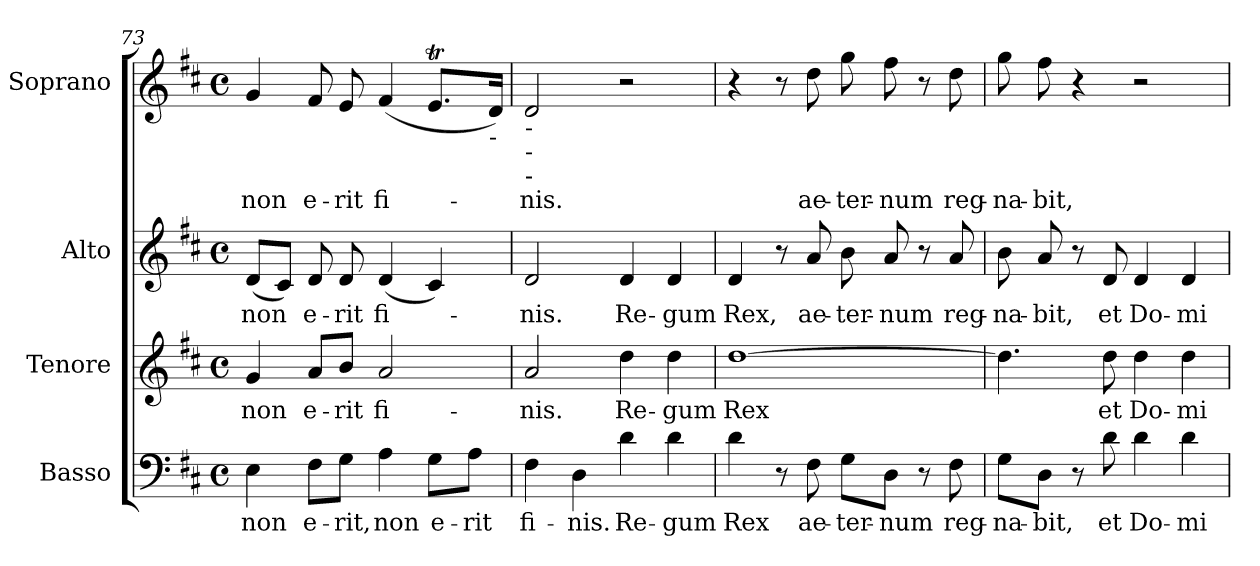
**kern	**text	**kern	**text	**kern	**text	**kern	**text
*part4	*part4	*part3	*part3	*part2	*part2	*part1	*part1
*staff4	*staff4	*staff3	*staff3	*staff2	*staff2	*staff1	*staff1
*I"Basso	*	*I"Tenore	*	*I"Alto	*	*I"Soprano	*
*I'B.	*	*I'T.	*	*I'A.	*	*I'S.	*
*clefF4	*	*clefG2	*	*clefG2	*	*clefG2	*
*	*	*ITrd7c12	*	*	*	*	*
*k[f#c#]	*	*k[f#c#]	*	*k[f#c#]	*	*k[f#c#]	*
*D:	*	*D:	*	*D:	*	*D:	*
*M4/4	*	*M4/4	*	*M4/4	*	*M4/4	*
*met(c)	*	*met(c)	*	*met(c)	*	*met(c)	*
=73	=73	=73	=73	=73	=73	=73	=73
!	!LO:LY:b:color=#000000	!	!	!	!	!	!
!	!	!	!LO:LY:b:color=#000000	!	!	!	!
!	!	!	!	!	!LO:LY:b:color=#000000	!	!
!	!	!	!	!	!	!	!LO:LY:b:color=#000000
4Ei\	non	4Gi/	non	(8di/L	non	4gi/	non
.	.	.	.	8c#i/J)	.	.	.
!	!LO:LY:b:color=#000000	!	!	!	!	!	!
!	!	!	!LO:LY:b:color=#000000	!	!	!	!
!	!	!	!	!	!LO:LY:b:color=#000000	!	!
!	!	!	!	!	!	!	!LO:LY:b:color=#000000
8F#i\L	e-	8Ai/L	e-	8di/	e-	8f#i/	e-
!	!LO:LY:b:color=#000000	!	!	!	!	!	!
!	!	!	!LO:LY:b:color=#000000	!	!	!	!
!	!	!	!	!	!LO:LY:b:color=#000000	!	!
!	!	!	!	!	!	!	!LO:LY:b:color=#000000
8Gi\J	-rit,	8Bi/J	-rit	8di/	-rit	8ei/	-rit
!	!LO:LY:b:color=#000000	!	!	!	!	!	!
!	!	!	!LO:LY:b:color=#000000	!	!	!	!
!	!	!	!	!	!LO:LY:b:color=#000000	!	!
!	!	!	!	!	!	!	!LO:LY:b:color=#000000
4Ai\	non	2Ai/	fi-	(4di/	fi-	(4f#i/	fi-
!	!LO:LY:b:color=#000000	!	!	!	!	!	!
8Gi\L	e-	.	.	4c#i/)	.	8.eTi/L	.
!	!LO:LY:b:color=#000000	!	!	!	!	!	!
8Ai\J	-rit	.	.	.	.	.	.
!	!	!	!	!	!	!LO:TX:b:t=-	!
.	.	.	.	.	.	16di/Jk)	.
!!LO:LB:g=z
=74	=74	=74	=74	=74	=74	=74	=74
!	!LO:LY:b:color=#000000	!	!	!	!	!	!
!	!	!	!LO:LY:b:color=#000000	!	!	!	!
!	!	!	!	!	!LO:LY:b:color=#000000	!	!
!	!	!	!	!	!	!LO:TX:b:t=-	!
!	!	!	!	!	!	!LO:TX:b:t=-	!
!	!	!	!	!	!	!LO:TX:b:t=-	!
!	!	!	!	!	!	!	!LO:LY:b:color=#000000
4F#i\	fi-	2Ai/	-nis.	2di/	-nis.	2di/	-nis.
!	!LO:LY:b:color=#000000	!	!	!	!	!	!
4Di\	-nis.	.	.	.	.	.	.
!	!LO:LY:b:color=#000000	!	!	!	!	!	!
!	!	!	!LO:LY:b:color=#000000	!	!	!	!
!	!	!	!	!	!LO:LY:b:color=#000000	!	!
4di\	Re-	4di\	Re-	4di/	Re-	2r	.
!	!LO:LY:b:color=#000000	!	!	!	!	!	!
!	!	!	!LO:LY:b:color=#000000	!	!	!	!
!	!	!	!	!	!LO:LY:b:color=#000000	!	!
4di\	-gum	4di\	-gum	4di/	-gum	.	.
=75	=75	=75	=75	=75	=75	=75	=75
!	!LO:LY:b:color=#000000	!	!	!	!	!	!
!	!	!	!LO:LY:b:color=#000000	!	!	!	!
!	!	!	!	!	!LO:LY:b:color=#000000	!	!
4di\	Rex	[1di	Rex	4di/	Rex,	4r	.
8r	.	.	.	8r	.	8r	.
!	!LO:LY:b:color=#000000	!	!	!	!	!	!
!	!	!	!	!	!LO:LY:b:color=#000000	!	!
!	!	!	!	!	!	!	!LO:LY:b:color=#000000
8F#i\	ae-	.	.	8ai/	ae-	8ddi\	ae-
!	!LO:LY:b:color=#000000	!	!	!	!	!	!
!	!	!	!	!	!LO:LY:b:color=#000000	!	!
!	!	!	!	!	!	!	!LO:LY:b:color=#000000
8Gi\L	-ter-	.	.	8bi\	-ter-	8ggi\	-ter-
!	!LO:LY:b:color=#000000	!	!	!	!	!	!
!	!	!	!	!	!LO:LY:b:color=#000000	!	!
!	!	!	!	!	!	!	!LO:LY:b:color=#000000
8Di\J	-num	.	.	8ai/	-num	8ff#i\	-num
8r	.	.	.	8r	.	8r	.
!	!LO:LY:b:color=#000000	!	!	!	!	!	!
!	!	!	!	!	!LO:LY:b:color=#000000	!	!
!	!	!	!	!	!	!	!LO:LY:b:color=#000000
8F#i\	reg-	.	.	8ai/	reg-	8ddi\	reg-
=76	=76	=76	=76	=76	=76	=76	=76
!	!LO:LY:b:color=#000000	!	!	!	!	!	!
!	!	!	!	!	!LO:LY:b:color=#000000	!	!
!	!	!	!	!	!	!	!LO:LY:b:color=#000000
8Gi\L	-na-	4.di\]	.	8bi\	-na-	8ggi\	-na-
!	!LO:LY:b:color=#000000	!	!	!	!	!	!
!	!	!	!	!	!LO:LY:b:color=#000000	!	!
!	!	!	!	!	!	!	!LO:LY:b:color=#000000
8Di\J	-bit,	.	.	8ai/	-bit,	8ff#i\	-bit,
8r	.	.	.	8r	.	4r	.
!	!LO:LY:b:color=#000000	!	!	!	!	!	!
!	!	!	!LO:LY:b:color=#000000	!	!	!	!
!	!	!	!	!	!LO:LY:b:color=#000000	!	!
8di\	et	8di\	et	8di/	et	.	.
!	!LO:LY:b:color=#000000	!	!	!	!	!	!
!	!	!	!LO:LY:b:color=#000000	!	!	!	!
!	!	!	!	!	!LO:LY:b:color=#000000	!	!
4di\	Do-	4di\	Do-	4di/	Do-	2r	.
!	!LO:LY:b:color=#000000	!	!	!	!	!	!
!	!	!	!LO:LY:b:color=#000000	!	!	!	!
!	!	!	!	!	!LO:LY:b:color=#000000	!	!
4di\	-mi-	4di\	-mi-	4di/	-mi-	.	.
=	=	=	=	=	=	=	=
*-	*-	*-	*-	*-	*-	*-	*-
